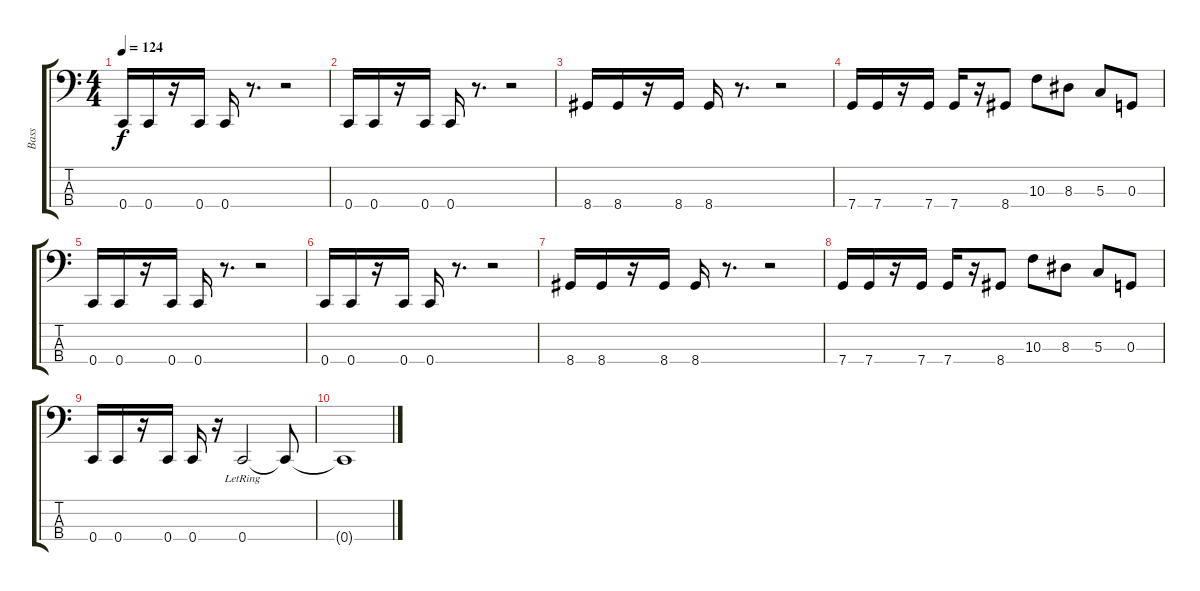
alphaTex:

\track ("Bass" "Bass") {instrument electricbassfinger}
\staff {score tabs}
\tuning (F2 C2 G1 C1) {hide}
\ts (4 4)
\tempo 124
\clef f4
\ks c
0.4.16{dy f} 0.4.16 r.16 0.4.16 0.4.16 r.8{d} r.2 |
0.4.16 0.4.16 r.16 0.4.16 0.4.16 r.8{d} r.2 |
8.4.16 8.4.16 r.16 8.4.16 8.4.16 r.8{d} r.2 |
7.4.16 7.4.16 r.16 7.4.16 7.4.16 r.16 8.4.8 10.3.8 8.3.8 5.3.8 0.3.8 |
0.4.16 0.4.16 r.16 0.4.16 0.4.16 r.8{d} r.2 |
0.4.16 0.4.16 r.16 0.4.16 0.4.16 r.8{d} r.2 |
8.4.16 8.4.16 r.16 8.4.16 8.4.16 r.8{d} r.2 |
7.4.16 7.4.16 r.16 7.4.16 7.4.16 r.16 8.4.8 10.3.8 8.3.8 5.3.8 0.3.8 |
0.4.16 0.4.16 r.16 0.4.16 0.4.16 r.16 0.4{lr}.2 0.4{t}.8 |
0.4{t}.1
